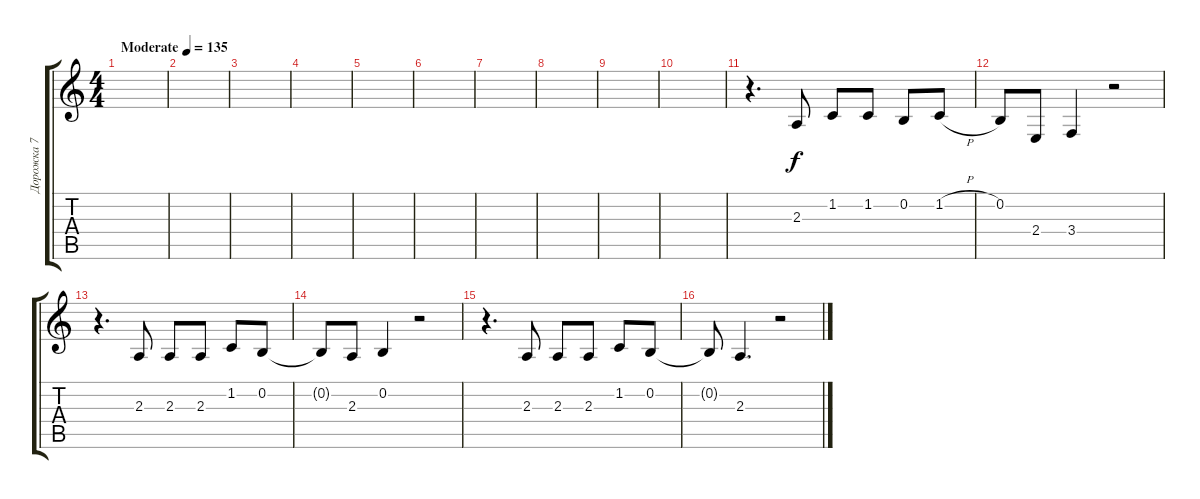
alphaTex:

\track ("Дорожка 7" "Дорожка 7") {instrument pad4choir}
\staff {score tabs}
\tuning (E4 B3 G3 D3 A2 E2) {hide}
\ts (4 4)
\tempo (135 "Moderate")
\clef g2
\ks c
|
|
|
|
|
|
|
|
|
|
r.4{d} 2.3.8 1.2.8 1.2.8 0.2.8 1.2{h}.8 |
0.2.8 2.4.8 3.4.4 r.2 |
r.4{d} 2.3.8 2.3.8 2.3.8 1.2.8 0.2.8 |
0.2{t}.8 2.3.8 0.2.4 r.2 |
r.4{d} 2.3.8 2.3.8 2.3.8 1.2.8 0.2.8 |
0.2{t}.8 2.3.4{d} r.2
